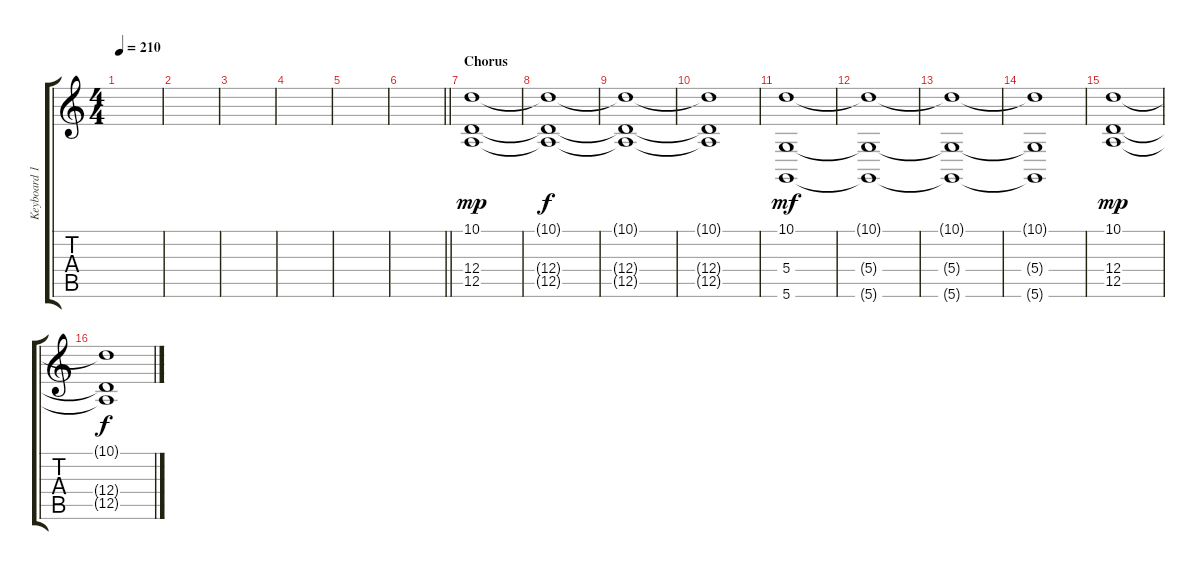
\track ("Keyboard 1" "Keyboard 1") {instrument brasssection}
\staff {score tabs}
\tuning (E4 B3 G3 D3 A2 D2) {hide}
\ts (4 4)
\tempo 210
\clef g2
\ks c
|
|
|
|
|
\barLineRight lightlight
|
\section ("" "Chorus")
(10.1 12.4 12.5).1{dy mp instrument brasssection} |
(10.1{t} 12.4{t} 12.5{t}).1{dy f} |
(10.1{t} 12.4{t} 12.5{t}).1 |
(10.1{t} 12.4{t} 12.5{t}).1 |
(10.1 5.4 5.6).1{dy mf} |
(10.1{t} 5.4{t} 5.6{t}).1 |
(10.1{t} 5.4{t} 5.6{t}).1 |
(10.1{t} 5.4{t} 5.6{t}).1 |
(10.1 12.4 12.5).1{dy mp} |
(10.1{t} 12.4{t} 12.5{t}).1{dy f}
